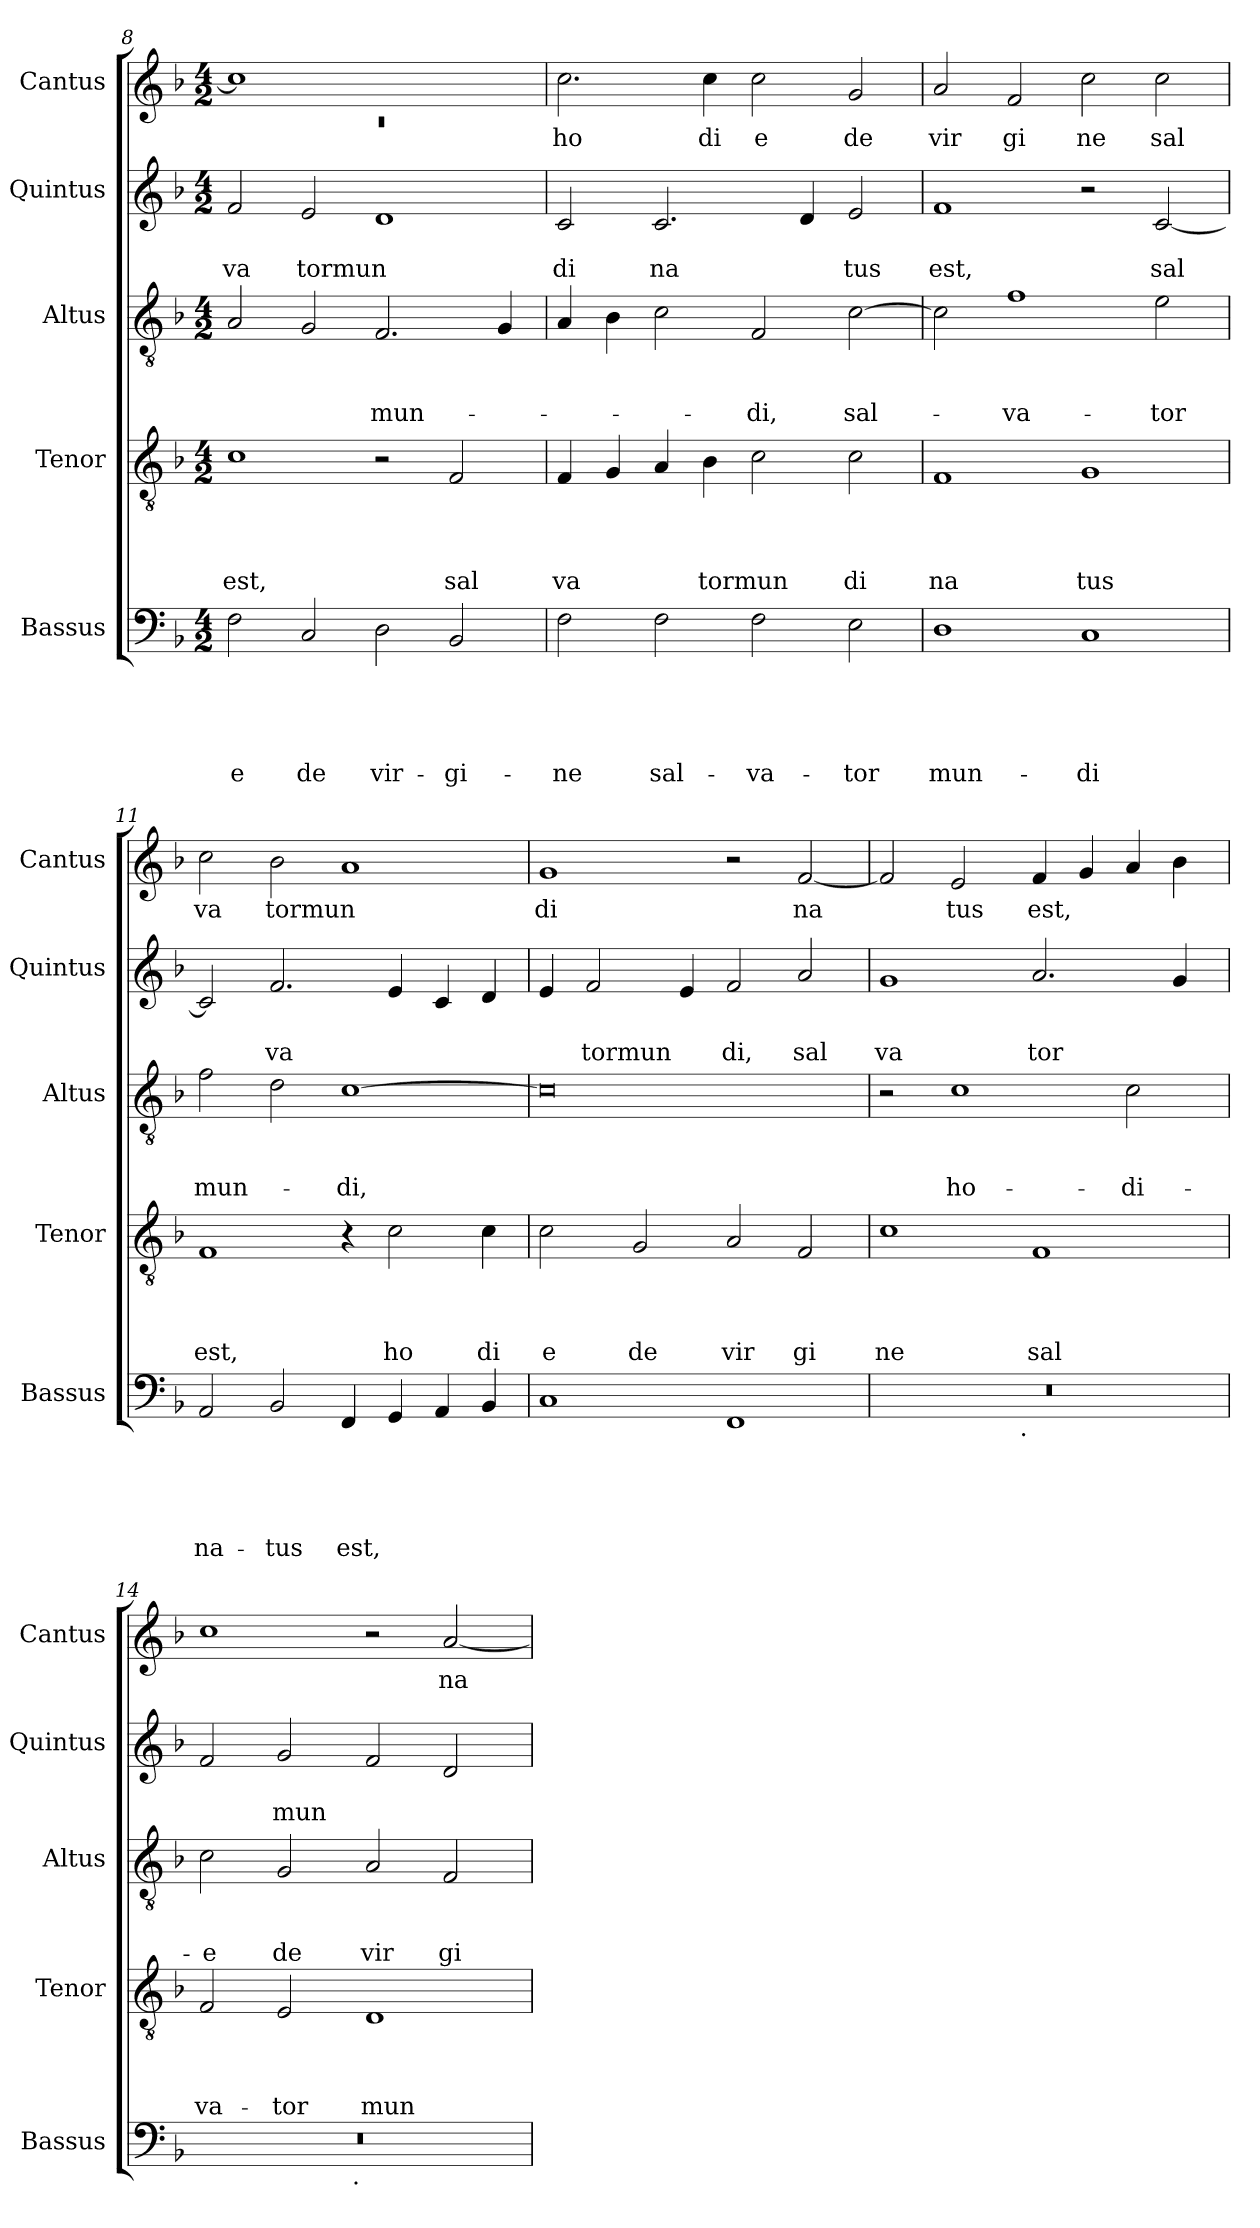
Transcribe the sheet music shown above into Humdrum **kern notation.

**kern	**text	**text	**text	**text	**text	**kern	**text	**text	**text	**text	**kern	**text	**text	**text	**kern	**text	**text	**kern	**text
*part5	*part5	*part5	*part5	*part5	*part5	*part4	*part4	*part4	*part4	*part4	*part3	*part3	*part3	*part3	*part2	*part2	*part2	*part1	*part1
*staff5	*staff5	*staff5	*staff5	*staff5	*staff5	*staff4	*staff4	*staff4	*staff4	*staff4	*staff3	*staff3	*staff3	*staff3	*staff2	*staff2	*staff2	*staff1	*staff1
*I"Bassus	*	*	*	*	*	*I"Tenor	*	*	*	*	*I"Altus	*	*	*	*I"Quintus	*	*	*I"Cantus	*
*I'Bassus	*	*	*	*	*	*I'Tenor	*	*	*	*	*I'Altus	*	*	*	*I'Quintus	*	*	*I'Cantus	*
*clefF4	*	*	*	*	*	*clefGv2	*	*	*	*	*clefGv2	*	*	*	*clefG2	*	*	*clefG2	*
*k[b-]	*	*	*	*	*	*k[b-]	*	*	*	*	*k[b-]	*	*	*	*k[b-]	*	*	*k[b-]	*
*F:	*	*	*	*	*	*F:	*	*	*	*	*F:	*	*	*	*F:	*	*	*F:	*
*M4/2	*	*	*	*	*	*M4/2	*	*	*	*	*M4/2	*	*	*	*M4/2	*	*	*M4/2	*
=8	=8	=8	=8	=8	=8	=8	=8	=8	=8	=8	=8	=8	=8	=8	=8	=8	=8	=8	=8
*	*	*	*	*	*	*	*	*	*	*	*	*	*	*	*	*	*	*^	*
!	!	!	!	!	!LO:LY:b	!	!	!	!	!LO:LY:b	!	!	!	!	!	!	!LO:LY:b	!	!LO:N:vis=1	!
2F\	.	.	.	.	-e	1c	.	.	.	est,	2A/	.	.	.	2f/	.	va	1cc]	0rc	.
!	!	!	!	!	!LO:LY:b	!	!	!	!	!	!	!	!	!	!	!	!LO:LY:b	!	!	!
2C/	.	.	.	.	de	.	.	.	.	.	2G/	.	.	.	2e/	.	tormun	.	.	.
!	!	!	!	!	!LO:LY:b	!	!	!	!	!	!	!	!	!LO:LY:b	!	!	!	!	!	!
2D\	.	.	.	.	vir-	2r	.	.	.	.	2.F/	.	.	mun-	1d	.	.	1ryy	.	.
!	!	!	!	!	!LO:LY:b	!	!	!	!	!LO:LY:b	!	!	!	!	!	!	!	!	!	!
2BB-/	.	.	.	.	-gi-	2F/	.	.	.	sal	.	.	.	.	.	.	.	.	.	.
.	.	.	.	.	.	.	.	.	.	.	4G/	.	.	.	.	.	.	.	.	.
*	*	*	*	*	*	*	*	*	*	*	*	*	*	*	*	*	*	*v	*v	*
=9	=9	=9	=9	=9	=9	=9	=9	=9	=9	=9	=9	=9	=9	=9	=9	=9	=9	=9	=9
!	!	!	!	!	!LO:LY:b	!	!	!	!	!LO:LY:b	!	!	!	!	!	!	!LO:LY:b	!	!LO:LY:b
2F\	.	.	.	.	-ne	4F/	.	.	.	va	4A/	.	.	.	2c/	.	di	2.cc\	ho
.	.	.	.	.	.	4G/	.	.	.	.	4B-\	.	.	.	.	.	.	.	.
!	!	!	!	!	!LO:LY:b	!	!	!	!	!	!	!	!	!	!	!	!LO:LY:b	!	!
2F\	.	.	.	.	sal-	4A/	.	.	.	.	2c\	.	.	.	2.c/	.	na	.	.
!	!	!	!	!	!	!	!	!	!	!LO:LY:b	!	!	!	!	!	!	!	!	!LO:LY:b
.	.	.	.	.	.	4B-\	.	.	.	tormun	.	.	.	.	.	.	.	4cc\	di
!	!	!	!	!	!LO:LY:b	!	!	!	!	!	!	!	!	!LO:LY:b	!	!	!	!	!LO:LY:b
2F\	.	.	.	.	-va-	2c\	.	.	.	.	2F/	.	.	-di,	.	.	.	2cc\	e
.	.	.	.	.	.	.	.	.	.	.	.	.	.	.	4d/	.	.	.	.
!	!	!	!	!	!LO:LY:b	!	!	!	!	!LO:LY:b	!	!	!	!LO:LY:b	!	!	!LO:LY:b	!	!LO:LY:b
2E\	.	.	.	.	-tor	2c\	.	.	.	di	[>2c\	.	.	sal-	2e/	.	tus	2g/	de
=10	=10	=10	=10	=10	=10	=10	=10	=10	=10	=10	=10	=10	=10	=10	=10	=10	=10	=10	=10
!	!	!	!	!	!LO:LY:b	!	!	!	!	!LO:LY:b	!	!	!	!	!	!	!LO:LY:b	!	!LO:LY:b
1D	.	.	.	.	mun-	1F	.	.	.	na	2c\]	.	.	.	1f	.	est,	2a/	vir
!	!	!	!	!	!	!	!	!	!	!	!	!	!	!LO:LY:b	!	!	!	!	!LO:LY:b
.	.	.	.	.	.	.	.	.	.	.	1f	.	.	-va-	.	.	.	2f/	gi
!	!	!	!	!	!LO:LY:b	!	!	!	!	!LO:LY:b	!	!	!	!	!	!	!	!	!LO:LY:b
1C	.	.	.	.	-di	1G	.	.	.	tus	.	.	.	.	2r	.	.	2cc\	ne
!	!	!	!	!	!	!	!	!	!	!	!	!	!	!LO:LY:b	!	!	!LO:LY:b	!	!LO:LY:b
.	.	.	.	.	.	.	.	.	.	.	2e\	.	.	-tor	[<2c/	.	sal	2cc\	sal
=11	=11	=11	=11	=11	=11	=11	=11	=11	=11	=11	=11	=11	=11	=11	=11	=11	=11	=11	=11
!	!	!	!	!	!LO:LY:b	!	!	!	!	!LO:LY:b	!	!	!	!LO:LY:b	!	!	!	!	!LO:LY:b
2AA/	.	.	.	.	na-	1F	.	.	.	est,	2f\	.	.	mun-	2c/]	.	.	2cc\	va
!	!	!	!	!	!LO:LY:b	!	!	!	!	!	!	!	!	!	!	!	!LO:LY:b	!	!LO:LY:b
2BB-/	.	.	.	.	-tus	.	.	.	.	.	2d\	.	.	.	2.f/	.	va	2b-\	tormun
!	!	!	!	!	!LO:LY:b	!	!	!	!	!	!	!	!	!LO:LY:b	!	!	!	!	!
4FF/	.	.	.	.	est,	4r	.	.	.	.	[>1c	.	.	-di,	.	.	.	1a	.
!	!	!	!	!	!	!	!	!	!	!LO:LY:b	!	!	!	!	!	!	!	!	!
4GG/	.	.	.	.	.	2c\	.	.	.	ho	.	.	.	.	4e/	.	.	.	.
4AA/	.	.	.	.	.	.	.	.	.	.	.	.	.	.	4c/	.	.	.	.
!	!	!	!	!	!	!	!	!	!	!LO:LY:b	!	!	!	!	!	!	!	!	!
4BB-/	.	.	.	.	.	4c\	.	.	.	di	.	.	.	.	4d/	.	.	.	.
=12	=12	=12	=12	=12	=12	=12	=12	=12	=12	=12	=12	=12	=12	=12	=12	=12	=12	=12	=12
!	!	!	!	!	!	!	!	!	!	!LO:LY:b	!	!	!	!	!	!	!	!	!LO:LY:b
1C	.	.	.	.	.	2c\	.	.	.	e	0c]	.	.	.	4e/	.	.	1g	di
!	!	!	!	!	!	!	!	!	!	!	!	!	!	!	!	!	!LO:LY:b	!	!
.	.	.	.	.	.	.	.	.	.	.	.	.	.	.	2f/	.	tormun	.	.
!	!	!	!	!	!	!	!	!	!	!LO:LY:b	!	!	!	!	!	!	!	!	!
.	.	.	.	.	.	2G/	.	.	.	de	.	.	.	.	.	.	.	.	.
.	.	.	.	.	.	.	.	.	.	.	.	.	.	.	4e/	.	.	.	.
!	!	!	!	!	!	!	!	!	!	!LO:LY:b	!	!	!	!	!	!	!LO:LY:b	!	!
1FF	.	.	.	.	.	2A/	.	.	.	vir	.	.	.	.	2f/	.	di,	2r	.
!	!	!	!	!	!	!	!	!	!	!LO:LY:b	!	!	!	!	!	!	!LO:LY:b	!	!LO:LY:b
.	.	.	.	.	.	2F/	.	.	.	gi	.	.	.	.	2a/	.	sal	[<2f/	na
=13	=13	=13	=13	=13	=13	=13	=13	=13	=13	=13	=13	=13	=13	=13	=13	=13	=13	=13	=13
!	!	!	!	!	!	!	!	!	!	!LO:LY:b	!	!	!	!	!	!	!LO:LY:b	!	!
*^	*	*	*	*	*	*	*	*	*	*	*	*	*	*	*	*	*	*	*
0r	2ryy	.	.	.	.	.	1c	.	.	.	ne	2r	.	.	.	1g	.	va	2f/]	.
!	!	!	!	!	!	!	!	!	!	!	!	!	!	!	!LO:LY:b	!	!	!	!	!LO:LY:b
.	4...ryy	.	.	.	.	.	.	.	.	.	.	1c	.	.	ho-	.	.	.	2e/	tus
!	!LO:TX:b:t=.	!	!	!	!	!	!	!	!	!	!	!	!	!	!	!	!	!	!	!
.	1ryy	.	.	.	.	.	.	.	.	.	.	.	.	.	.	.	.	.	.	.
!	!	!	!	!	!	!	!	!	!	!	!LO:LY:b	!	!	!	!	!	!	!LO:LY:b	!	!LO:LY:b
.	.	.	.	.	.	.	1F	.	.	.	sal	.	.	.	.	2.a/	.	tor	4f/	est,
.	.	.	.	.	.	.	.	.	.	.	.	.	.	.	.	.	.	.	4g/	.
!	!	!	!	!	!	!	!	!	!	!	!	!	!	!	!LO:LY:b	!	!	!	!	!
.	.	.	.	.	.	.	.	.	.	.	.	2c\	.	.	-di-	.	.	.	4a/	.
.	.	.	.	.	.	.	.	.	.	.	.	.	.	.	.	4g/	.	.	4b-\	.
.	32ryy	.	.	.	.	.	.	.	.	.	.	.	.	.	.	.	.	.	.	.
!!LO:LB:g=z
=14	=14	=14	=14	=14	=14	=14	=14	=14	=14	=14	=14	=14	=14	=14	=14	=14	=14	=14	=14	=14
!	!	!	!	!	!	!	!	!	!	!	!LO:LY:b	!	!	!	!LO:LY:b	!	!	!	!	!
0r	2ryy	.	.	.	.	.	2F/	.	.	.	va-	2c\	.	.	-e	2f/	.	.	1cc	.
!	!	!	!	!	!	!	!	!	!	!	!LO:LY:b	!	!	!	!LO:LY:b	!	!	!LO:LY:b	!	!
.	4...ryy	.	.	.	.	.	2E/	.	.	.	-tor	2G/	.	.	de	2g/	.	mun	.	.
!	!LO:TX:b:t=.	!	!	!	!	!	!	!	!	!	!	!	!	!	!	!	!	!	!	!
.	1ryy	.	.	.	.	.	.	.	.	.	.	.	.	.	.	.	.	.	.	.
!	!	!	!	!	!	!	!	!	!	!	!LO:LY:b	!	!	!	!LO:LY:b	!	!	!	!	!
.	.	.	.	.	.	.	1D	.	.	.	mun-	2A/	.	.	vir	2f/	.	.	2r	.
!	!	!	!	!	!	!	!	!	!	!	!	!	!	!	!LO:LY:b	!	!	!	!	!LO:LY:b
.	.	.	.	.	.	.	.	.	.	.	.	2F/	.	.	gi	2d/	.	.	[<2a/	na-
.	32ryy	.	.	.	.	.	.	.	.	.	.	.	.	.	.	.	.	.	.	.
*v	*v	*	*	*	*	*	*	*	*	*	*	*	*	*	*	*	*	*	*	*
=	=	=	=	=	=	=	=	=	=	=	=	=	=	=	=	=	=	=	=
*-	*-	*-	*-	*-	*-	*-	*-	*-	*-	*-	*-	*-	*-	*-	*-	*-	*-	*-	*-
